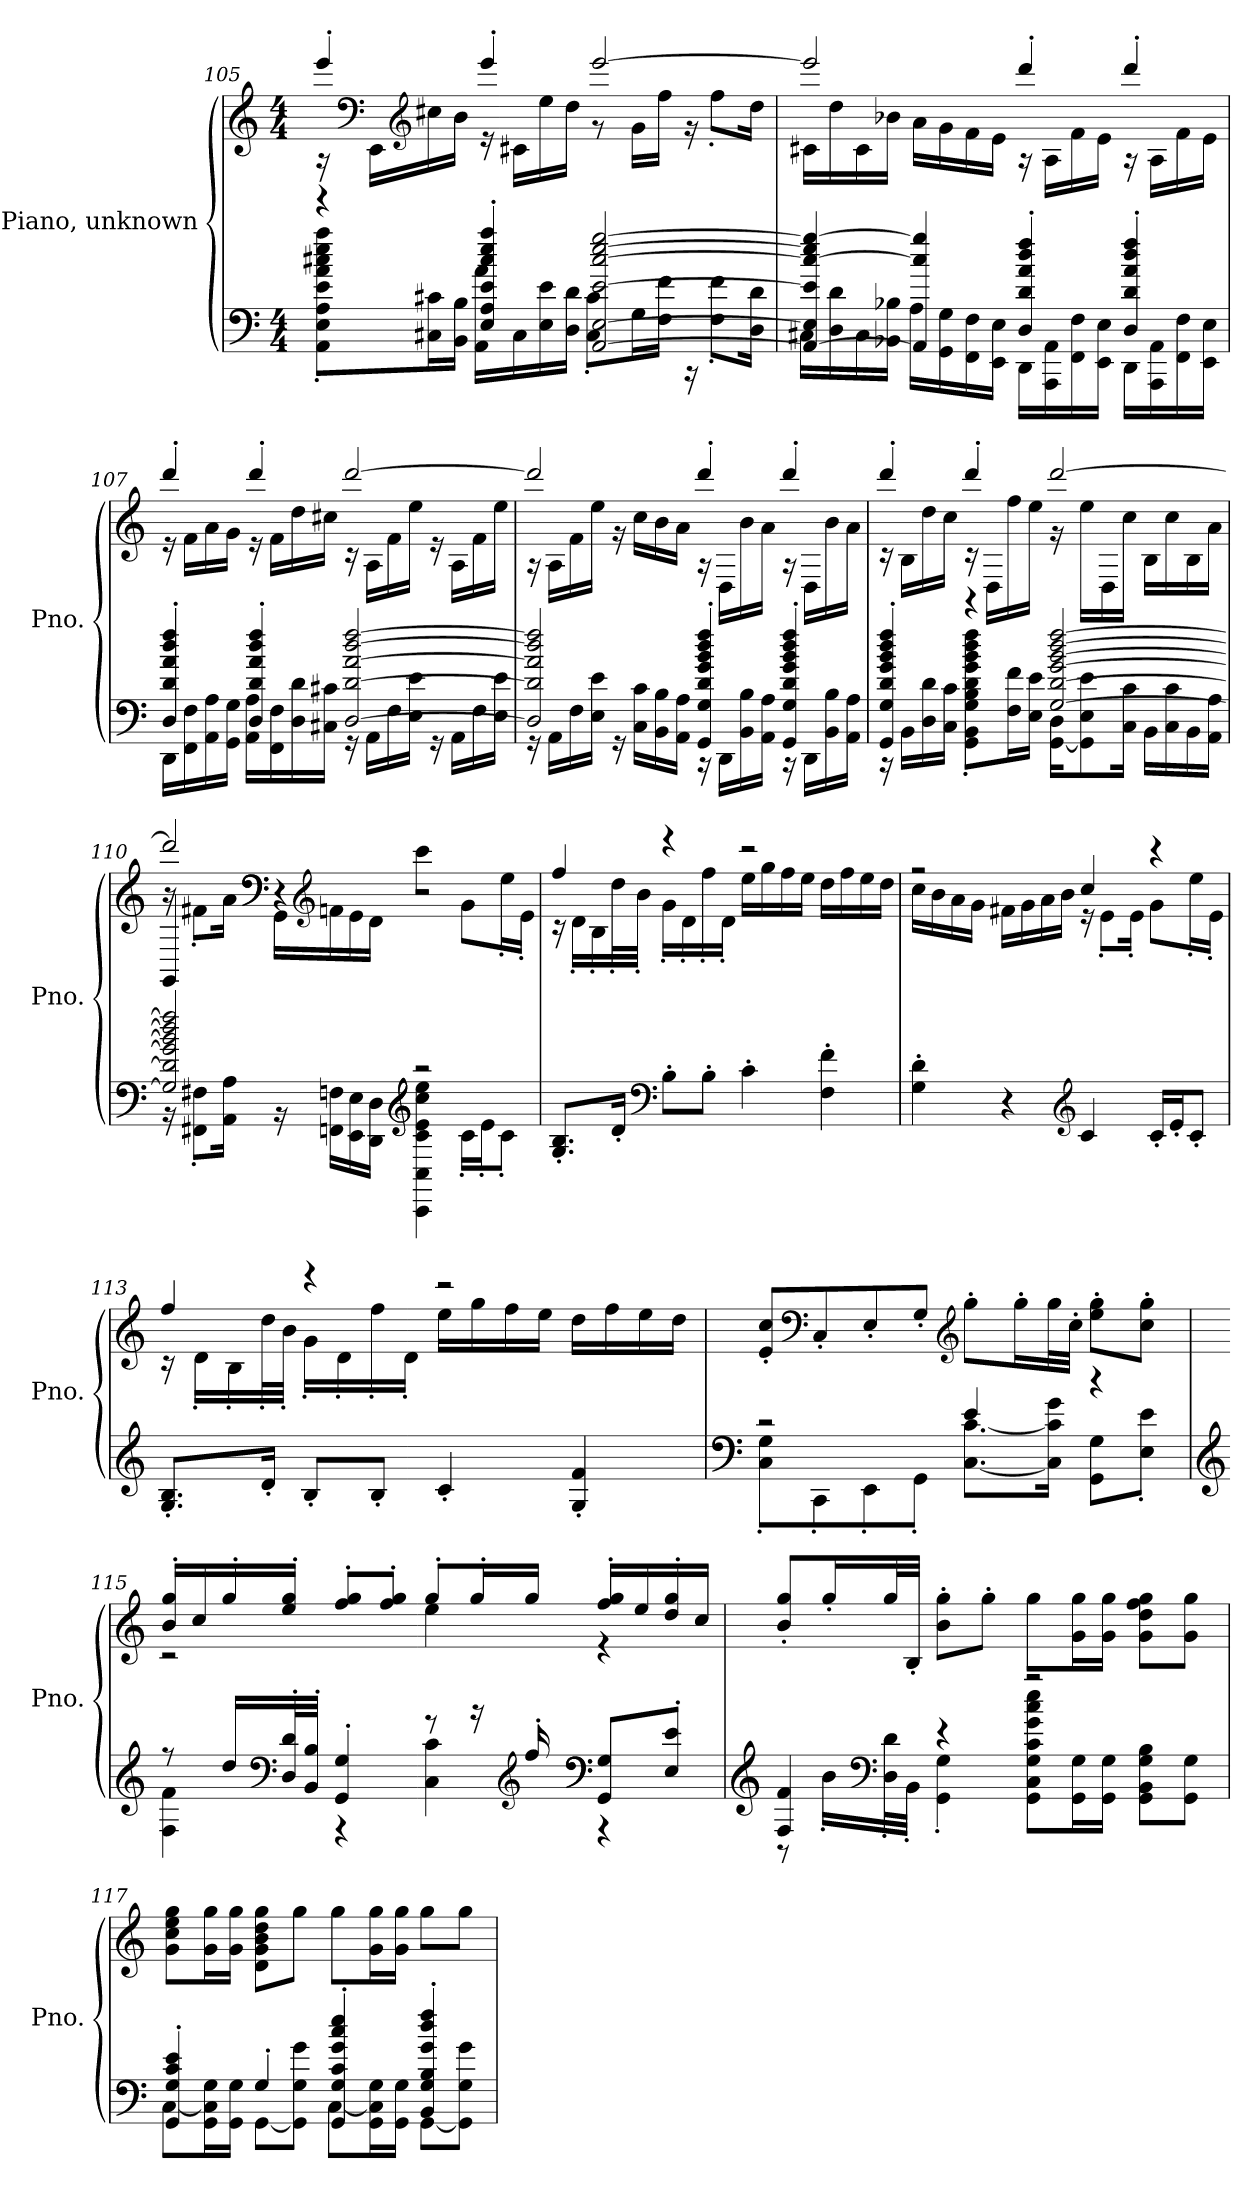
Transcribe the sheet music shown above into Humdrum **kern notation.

**kern	**kern
*part1	*part1
*staff2	*staff1
*I"Piano, unknown	*
*I'Pno.	*
*clefF4	*clefG2
*k[]	*k[]
*M4/4	*M4/4
=105	=105
*^	*^
4r	8AA\' 8E\' 8A\' 8e\' 8a\' 8cc#X\' 8ee\' 8aa\'L	4eee'/	16r
*	*	*clefF4	*
.	.	.	16EE\LL
*	*	*clefG2	*
.	16C#X\ 16c#X\L	.	16cc#X\
.	16BB\ 16B\JJ	.	16b\JJ
4E/' 4A/' 4e/' 4cc#/' 4ee/' 4aa/'	16AA\ 16a\LL	4eee'/	16r
.	16C#\	.	16c#X\LL
.	16E\ 16e\	.	16ee\
.	16D\ 16d\JJ	.	16dd\JJ
[2AA/ [2E/ [2e/ [2cc#/ [2ee/ [2gg/	8C#\' 8c#\'L	[2eee/	8r
.	16G\L	.	16g\LL
.	16F\ 16f\JJ	.	16ff\JJ
.	16r	.	16r
.	8F\' 8f\'L	.	8ff'\L
.	16D\ 16d\Jk	.	16dd\Jk
!!LO:LB:g=z	!!
=106	=106	=106	=106
4AA/_ 4E/] 4e/] 4cc#/_ 4ee/] 4gg/_	16C#X\LL	2eee/]	16c#X\LL
.	16D\ 16d\	.	16dd\
.	16C#\	.	16c#\
.	16BB-X\ 16B-X\JJ	.	16b-X\JJ
4AA/] 4cc#/] 4gg/]	16A\LL	.	16a\LL
.	16GG\ 16G\	.	16g\
.	16FF\ 16F\	.	16f\
.	16EE\ 16E\JJ	.	16e\JJ
4D/' 4d/' 4a/' 4dd/' 4ff/'	16DD\LL	4ddd'/	16r
.	16AAA\ 16AA\	.	16A\LL
.	16FF\ 16F\	.	16f\
.	16EE\ 16E\JJ	.	16e\JJ
4D/' 4d/' 4a/' 4dd/' 4ff/'	16DD\LL	4ddd'/	16r
.	16AAA\ 16AA\	.	16A\LL
.	16FF\ 16F\	.	16f\
.	16EE\ 16E\JJ	.	16e\JJ
=107	=107	=107	=107
4D/' 4d/' 4a/' 4dd/' 4ff/'	16DD\LL	4ddd'/	16r
.	16FF\ 16F\	.	16f\LL
.	16AA\ 16A\	.	16a\
.	16GG\ 16G\JJ	.	16g\JJ
4D/' 4d/' 4a/' 4dd/' 4ff/'	16AA\ 16A\LL	4ddd'/	16r
.	16FF\ 16F\	.	16f\LL
.	16D\ 16d\	.	16dd\
.	16C#X\ 16c#X\JJ	.	16cc#X\JJ
[2D/ [2d/ [2a/ [2dd/ [2ff/	16r	[2ddd/	16r
.	16AA\LL	.	16A\LL
.	16F\	.	16f\
.	16E\ 16e\JJ	.	16ee\JJ
.	16r	.	16r
.	16AA\LL	.	16A\LL
.	16F\	.	16f\
.	16E\ 16e\JJ	.	16ee\JJ
!!LO:LB:g=z	!!
=108	=108	=108	=108
2D/] 2d/] 2a/] 2dd/] 2ff/]	16r	2ddd/]	16r
.	16AA\LL	.	16A\LL
.	16F\	.	16f\
.	16E\ 16e\JJ	.	16ee\JJ
.	16r	.	16r
.	16C\ 16c\LL	.	16cc\LL
.	16BB\ 16B\	.	16b\
.	16AA\ 16A\JJ	.	16a\JJ
4GG/' 4G/' 4d/' 4g/' 4b/' 4dd/' 4ff/'	16r	4ddd'/	16r
.	16DD\LL	.	16D\LL
.	16BB\ 16B\	.	16b\
.	16AA\ 16A\JJ	.	16a\JJ
4GG/' 4G/' 4d/' 4g/' 4b/' 4dd/' 4ff/'	16r	4ddd'/	16r
.	16DD\LL	.	16D\LL
.	16BB\ 16B\	.	16b\
.	16AA\ 16A\JJ	.	16a\JJ
=109	=109	=109	=109
4GG/' 4G/' 4d/' 4g/' 4b/' 4dd/' 4ff/'	16r	4ddd'/	16r
.	16BB\LL	.	16B\LL
.	16D\ 16d\	.	16dd\
.	16C\ 16c\JJ	.	16cc\JJ
4r	8GG\' 8BB\' 8G\' 8B\' 8d\' 8g\' 8b\' 8dd\' 8ff\'L	4ddd'/	16r
.	.	.	16D\LL
.	16F\ 16f\L	.	16ff\
.	16E\ 16e\JJ	.	16ee\JJ
[2G/ [2d/ [2g/ [2b/ [2dd/ [2ff/	[16GG\ 16D\KL	[2ddd/	16r
.	8GG\] 8E\ 8e\	.	16ee\LL
.	.	.	16D\
.	16C\ 16c\Jk	.	16cc\JJ
.	16BB\LL	.	16B\LL
.	16C\ 16c\	.	16cc\
.	16BB\	.	16B\
.	16AA\ 16A\JJ	.	16a\JJ
!!LO:LB:g=z
=110	=110	=110	=110
*	*	*	*^
2G/] 2d/] 2g/] 2b/] 2dd/] 2ff/]	16r	2ddd/]	16r	4GG/
.	8FF#X\' 8F#X\'L	.	8f#X'\L	.
.	16AA\ 16A\Jk	.	16a\Jk	.
*	*	*clefF4	*	*
.	16r	.	16GG\LL	4r
*	*	*clefG2	*	*
.	16FFn\ 16Fn\LL	.	16fn\	.
.	16EE\ 16E\	.	16e\	.
.	16DD\ 16D\JJ	.	16d\JJ	.
*clefG2	*	*	*	*
2r	4CC\ 4C\ 4c\ 4e\ 4cc\ 4ee\	2r	4ccc\	2r
.	16c'\LL	.	8g\L	.
.	16e'\J	.	.	.
.	8c'\J	.	16ee'\L	.
.	.	.	16e'\JJ	.
*v	*v	*	*	*
*	*	*v	*v
=111	=111	=111
8.G/' 8.B/'L	4ff/	16r
.	.	16d'\LL
.	.	16B'\
16d'/Jk	.	32dd'\L
.	.	32b'\JJJ
*clefF4	*	*
8B'\L	4r	16g'\LL
.	.	16d'\
8B'\J	.	16ff'\
.	.	16d'\JJ
4c'\	2r	16ee\LL
.	.	16gg\
.	.	16ff\
.	.	16ee\JJ
4F\' 4f\'	.	16dd\LL
.	.	16ff\
.	.	16ee\
.	.	16dd\JJ
!!LO:LB:g=z	!!
=112	=112	=112
4G\' 4d\'	2r	16cc\LL
.	.	16b\
.	.	16a\
.	.	16g\JJ
4r	.	16f#X\LL
.	.	16g\
.	.	16a\
.	.	16b\JJ
*clefG2	*	*
4c/	4cc/	16r
.	.	8e'\L
.	.	16e'\Jk
16c'/LL	4r	8g\L
16e'/J	.	.
8c'/J	.	16ee'\L
.	.	16e'\JJ
=113	=113	=113
8.G/' 8.B/'L	4ff/	16r
.	.	16d'\LL
.	.	16B'\
16d'/Jk	.	32dd'\L
.	.	32b'\JJJ
8B'/L	4r	16g'\LL
.	.	16d'\
8B'/J	.	16ff'\
.	.	16d'\JJ
4c'/	2r	16ee\LL
.	.	16gg\
.	.	16ff\
.	.	16ee\JJ
4G/' 4f/'	.	16dd\LL
.	.	16ff\
.	.	16ee\
.	.	16dd\JJ
*	*v	*v
!!LO:PB:g=z
=114	=114
*clefF4	*
*^	*
2r	8C\' 8G\'L	8e/' 8cc/'L
*	*	*clefF4
.	8CC'\	8C'/
.	8EE'\	8E'/
.	8GG'\J	8G'/J
*	*	*clefG2
4e/	[8.C\ [8.c\L	8gg'\L
.	.	16gg'\L
.	16C\] 16c\] 16g\Jk	32gg\L
.	.	32cc'\JJJ
4r	8GG\ 8G\L	8ee\' 8gg\'L
.	8E\' 8e\'J	8cc\' 8gg\'J
=115	=115	=115
*clefG2	*	*
*	*	*^
8r	4F\ 4f\	16b/' 16gg/'LL	2r
.	.	16cc/	.
16dd/LL	.	16gg'/	.
*clefF4	*	*	*
32D/' 32d/'L	.	16ee/' 16gg/'JJ	.
32BB/' 32B/'JJJ	.	.	.
4GG/' 4G/'	4r	8ff/' 8gg/'L	.
.	.	8ff/' 8gg/'J	.
8r	4C\ 4c\	8gg'/L	4ee\
16r	.	16gg'/L	.
*clefG2	*	*	*
16ff'/	.	16gg/JJ	.
*clefF4	*	*	*
8GG/ 8G/L	4r	16ff/' 16gg/'LL	4r
.	.	16ee/	.
8E/' 8e/'J	.	16dd/' 16gg/'	.
.	.	16cc/JJ	.
*	*	*v	*v
!!LO:LB:g=z
=116	=116	=116
*clefG2	*	*
4F/ 4f/	8r	8b/' 8gg/'L
.	16b'\LL	16gg'/L
*clefF4	*	*
.	32D\' 32d\'L	32gg/L
.	32BB'\JJJ	32B'/JJJ
4r	4GG\' 4G\'	8b\' 8gg\'L
.	.	8gg'\J
2r	8GG\ 8C\ 8G\ 8c\ 8g\ 8cc\ 8ee\L	8gg\L
.	16GG\ 16G\L	16g\ 16gg\L
.	16GG\ 16G\JJ	16g\ 16gg\JJ
.	8GG\ 8BB\ 8G\ 8B\L	8g\ 8dd\ 8ff\ 8gg\L
.	8GG\ 8G\J	8g\ 8gg\J
=117	=117	=117
4GG/' 4G/' 4c/' 4e/'	[8C\L	8g\ 8cc\ 8ee\ 8gg\L
.	16GG\ 16C\] 16G\L	16g\ 16gg\L
.	16GG\ 16G\JJ	16g\ 16gg\JJ
4G'/	[8GG\L	8d\ 8g\ 8b\ 8dd\ 8gg\L
.	8GG\] 8G\ 8g\J	8gg\J
4GG/' 4G/' 4c/' 4g/' 4cc/' 4ee/'	[8C\L	8gg\L
.	16GG\ 16C\] 16G\L	16g\ 16gg\L
.	16GG\ 16G\JJ	16g\ 16gg\JJ
4BB/' 4G/' 4B/' 4g/' 4dd/' 4ff/'	[8GG\L	8gg\L
.	8GG\] 8G\ 8g\J	8gg\J
*v	*v	*
=	=
*-	*-
